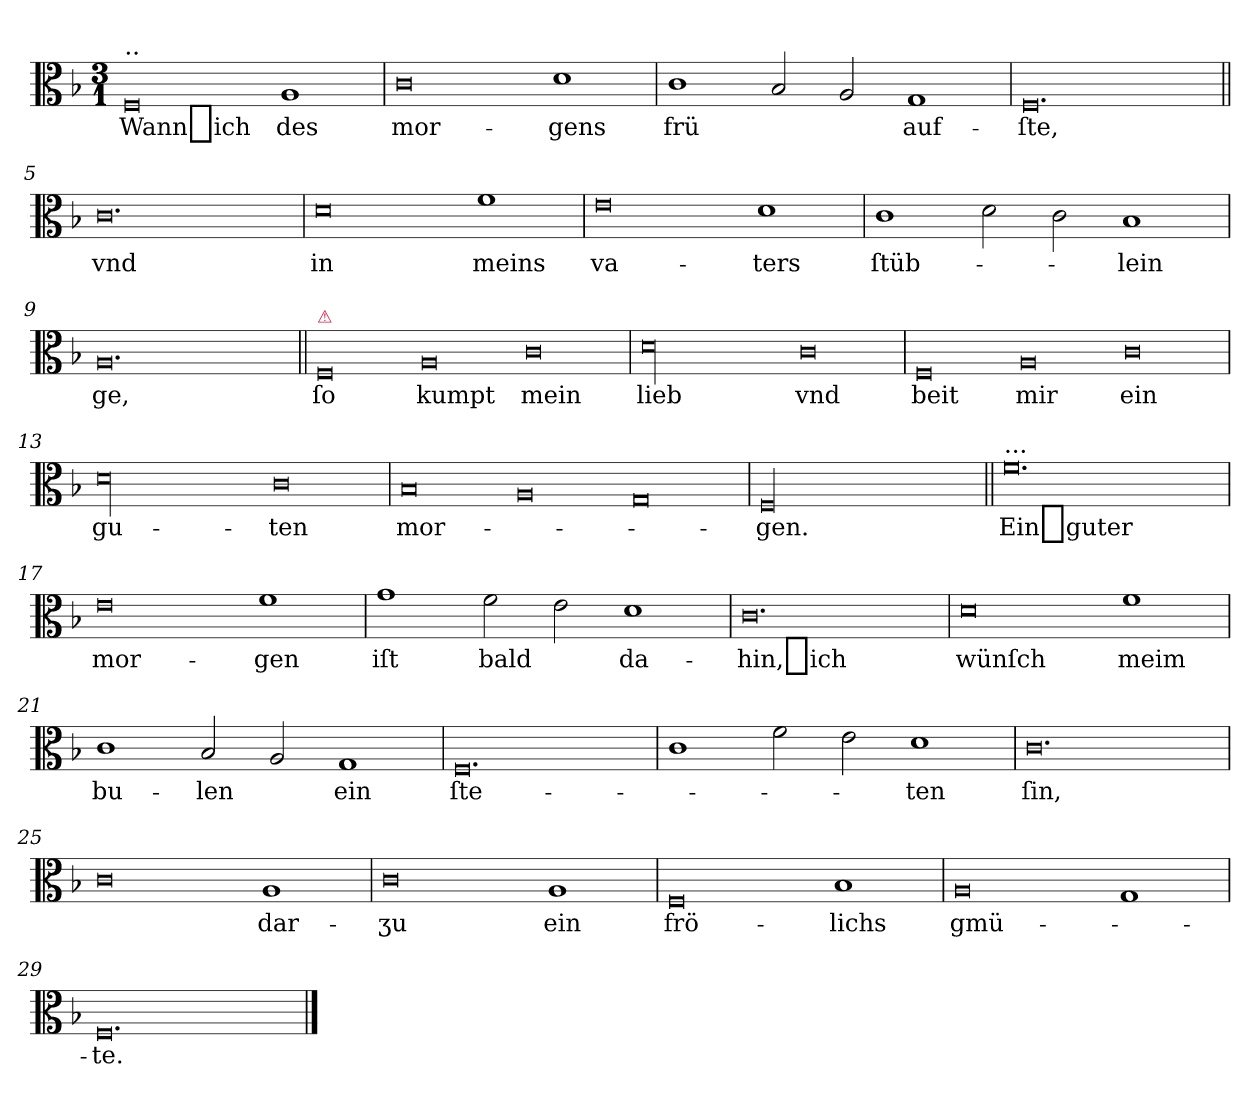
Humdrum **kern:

**kern	**text
*part1	*part1
*staff1	*staff1
*clefC3	*
*k[b-]	*
*F:	*
*M3/1	*
=1	=1
!LO:TX:a:t=..	!
0F	Wann_ich
1A	des
=2	=2
0c	mor-
1d	-gens
=3	=3
1c	frü
2B-	.
2A	.
1G	auf-
=4	=4
0.F	-ſte,
=5||	=5||
0.c	vnd
=6	=6
0d	in
1f	meins
=7	=7
0e	va-
1d	-ters
=8	=8
1c	ſtüb-
2d	.
2c	.
1B-	-lein
=9	=9
0.A	ge,
=10||	=10||
!LO:TX:a:color=crimson:t=⚠	!
!LO:N:vis=0	!
1F	ſo
!LO:N:vis=0	!
1A	kumpt
!LO:N:vis=0	!
1c	mein
=11	=11
!LO:N:vis=00	!
0d	lieb
!LO:N:vis=0	!
1c	vnd
=12	=12
!LO:N:vis=0	!
1F	beit
!LO:N:vis=0	!
1A	mir
!LO:N:vis=0	!
1c	ein
=13	=13
!LO:N:vis=00	!
0d	gu-
!LO:N:vis=0	!
1c	-ten
=14	=14
!LO:N:vis=0	!
1B-	mor-
!LO:N:vis=0	!
1A	.
!LO:N:vis=0	!
1G	.
=15	=15
!LO:N:vis=00	!
0.F/	-gen.
=16||	=16||
!LO:TX:a:t=...	!
0.f	Ein_guter
=17	=17
0e	mor-
1f	-gen
=18	=18
1g	iſt
2f	bald
2e	.
1d	da-
=19	=19
0.c	-hin,_ich
=20	=20
0d	wünſch
1f	meim
=21	=21
1c	bu-
2B-	-len
2A	.
1G	ein
=22	=22
0.F	ſte-
=23	=23
1c	.
2f	.
2e	.
1d	-ten
=24	=24
0.c	ſin,
=25	=25
0c	.
1A	dar-
=26	=26
0c	-ʒu
1A	ein
=27	=27
0F	frö-
1B-	-lichs
=28	=28
0A	gmü-
1G	.
=29	=29
0.F/	-te.
==	==
*-	*-
